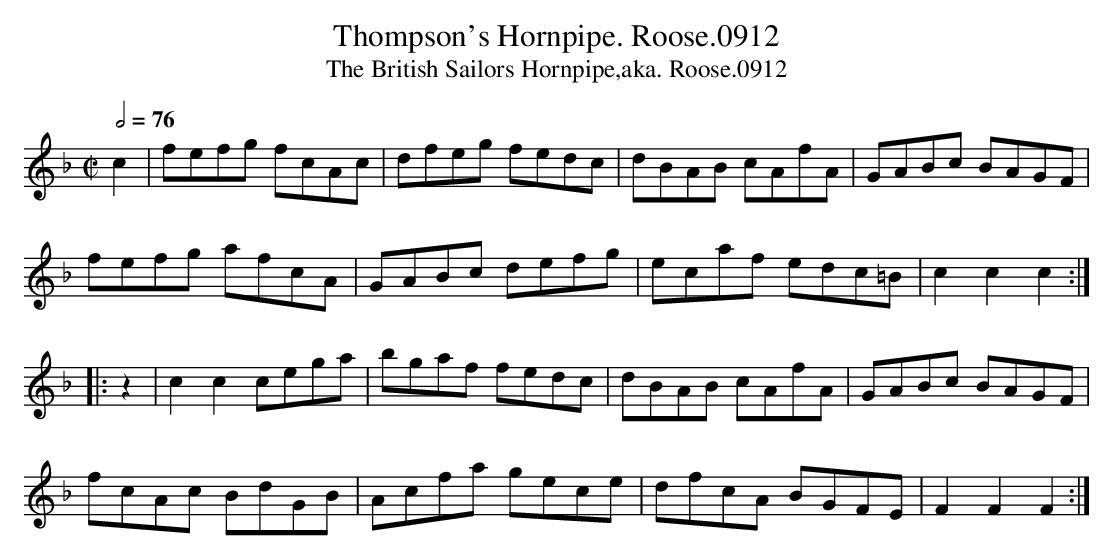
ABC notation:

X:1
T:Thompson's Hornpipe. Roose.0912
T:British Sailors Hornpipe,aka. Roose.0912, The
Q:1/2=76
M:C|
L:1/8
K:F
c2|fefg fcAc|dfeg fedc|dBAB cAfA|GABc BAGF|
fefg afcA|GABc defg|ecaf edc=B|c2c2c2:|
|:z2|c2c2cega|bgaf fedc|dBAB cAfA|GABc BAGF|
fcAc BdGB|Acfa gece|dfcA BGFE|F2F2F2:|
